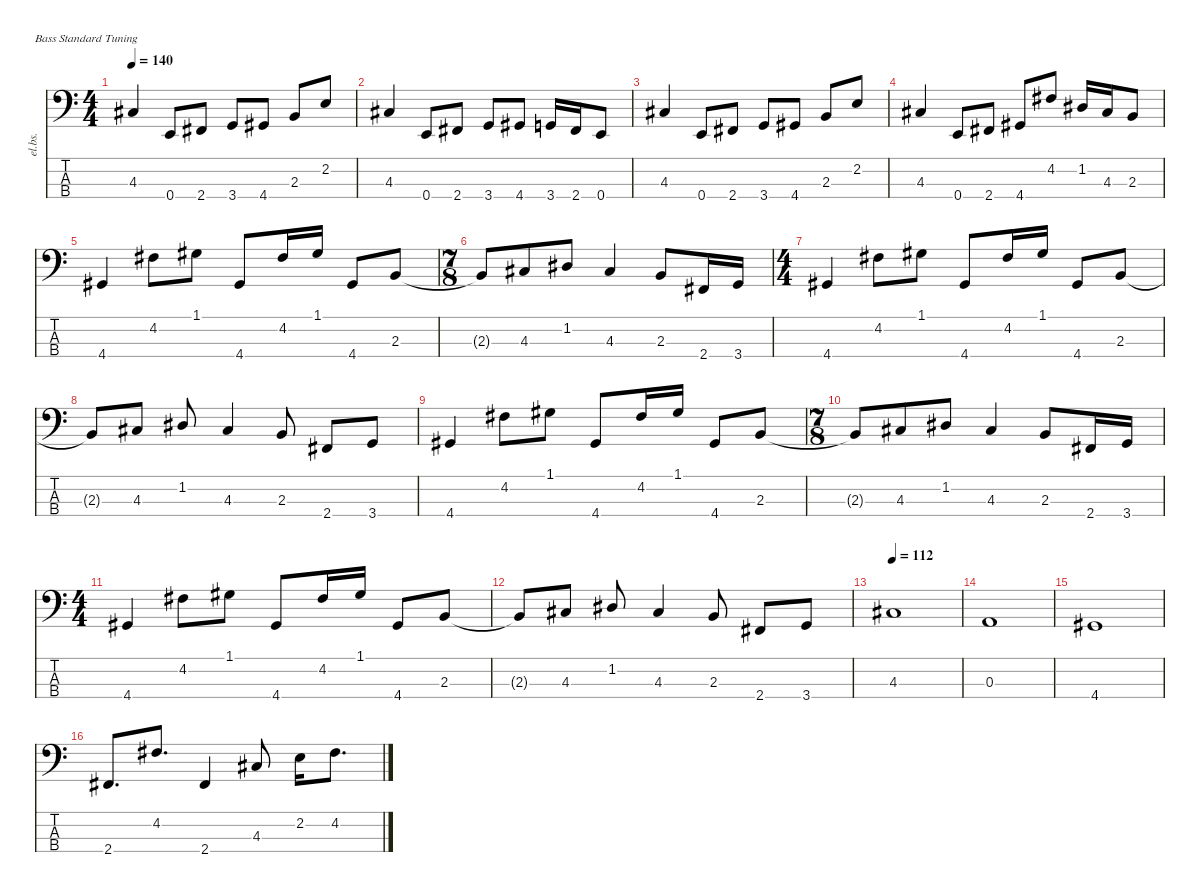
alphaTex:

\defaultSystemsLayout 4
\hideDynamics
\bracketExtendMode nobrackets
\otherSystemsTrackNameOrientation horizontal
\track ("Bass" "el.bs.") {instrument electricbassfinger}
\staff {score tabs}
\tuning (G2 D2 A1 E1)
\ts (4 4)
\beaming (8 2 2 2 2)
\tempo 140
\clef f4
\ks c
4.3{acc #}.4{dy f beam Up} 0.4.8{beam Up} 2.4{acc #}.8{beam Up} 3.4.8{beam Up} 4.4{acc #}.8{beam Up} 2.3.8{beam Up} 2.2.8{beam Up} |
4.3{acc #}.4{beam Up} 0.4.8{beam Up} 2.4{acc #}.8{beam Up} 3.4.8{beam Up} 4.4{acc #}.8{beam Up} 3.4.16{beam Up} 2.4{acc #}.16{beam Up} 0.4.8{beam Up} |
4.3{acc #}.4{beam Up} 0.4.8{beam Up} 2.4{acc #}.8{beam Up} 3.4.8{beam Up} 4.4{acc #}.8{beam Up} 2.3.8{beam Up} 2.2.8{beam Up} |
4.3{acc #}.4{beam Up} 0.4.8{beam Up} 2.4{acc #}.8{beam Up} 4.4{acc #}.8{beam Up} 4.2{acc #}.8{beam Up} 1.2{acc #}.16{beam Up} 4.3{acc #}.16{beam Up} 2.3.8{beam Up} |
4.4{acc #}.4{beam Up} 4.2{acc #}.8{beam Down} 1.1{acc #}.8{beam Down} 4.4{acc #}.8{beam Up} 4.2{acc #}.16{beam Up} 1.1{acc #}.16{beam Up} 4.4{acc #}.8{beam Up} 2.3.8{beam Up} |
\ts (7 8)
\beaming (8 3 2 2)
2.3{t}.8{beam Up} 4.3{acc #}.8{beam Up} 1.2{acc #}.8{beam Up} 4.3{acc #}.4{beam Up} 2.3.8{beam Up} 2.4{acc #}.16{beam Up} 3.4.16{beam Up} |
\ts (4 4)
\beaming (8 2 2 2 2)
4.4{acc #}.4{beam Up} 4.2{acc #}.8{beam Down} 1.1{acc #}.8{beam Down} 4.4{acc #}.8{beam Up} 4.2{acc #}.16{beam Up} 1.1{acc #}.16{beam Up} 4.4{acc #}.8{beam Up} 2.3.8{beam Up} |
2.3{t}.8{beam Up} 4.3{acc #}.8{beam Up} 1.2{acc #}.8{beam Up} 4.3{acc #}.4{beam Up} 2.3.8{beam Up} 2.4{acc #}.8{beam Up} 3.4.8{beam Up} |
4.4{acc #}.4{beam Up} 4.2{acc #}.8{beam Down} 1.1{acc #}.8{beam Down} 4.4{acc #}.8{beam Up} 4.2{acc #}.16{beam Up} 1.1{acc #}.16{beam Up} 4.4{acc #}.8{beam Up} 2.3.8{beam Up} |
\ts (7 8)
\beaming (8 3 2 2)
2.3{t}.8{beam Up} 4.3{acc #}.8{beam Up} 1.2{acc #}.8{beam Up} 4.3{acc #}.4{beam Up} 2.3.8{beam Up} 2.4{acc #}.16{beam Up} 3.4.16{beam Up} |
\ts (4 4)
\beaming (8 2 2 2 2)
4.4{acc #}.4{beam Up} 4.2{acc #}.8{beam Down} 1.1{acc #}.8{beam Down} 4.4{acc #}.8{beam Up} 4.2{acc #}.16{beam Up} 1.1{acc #}.16{beam Up} 4.4{acc #}.8{beam Up} 2.3.8{beam Up} |
2.3{t}.8{beam Up} 4.3{acc #}.8{beam Up} 1.2{acc #}.8{beam Up} 4.3{acc #}.4{beam Up} 2.3.8{beam Up} 2.4{acc #}.8{beam Up} 3.4.8{beam Up} |
\tempo 112
4.3{acc #}.1{beam Up} |
0.3.1{beam Up} |
4.4{acc #}.1{beam Up} |
2.4{acc #}.8{d beam Up} 4.2{acc #}.8{d beam Up} 2.4{acc #}.4{beam Up} 4.3{acc #}.8{beam Up} 2.2.16{beam Down} 4.2{acc #}.8{d beam Down}
